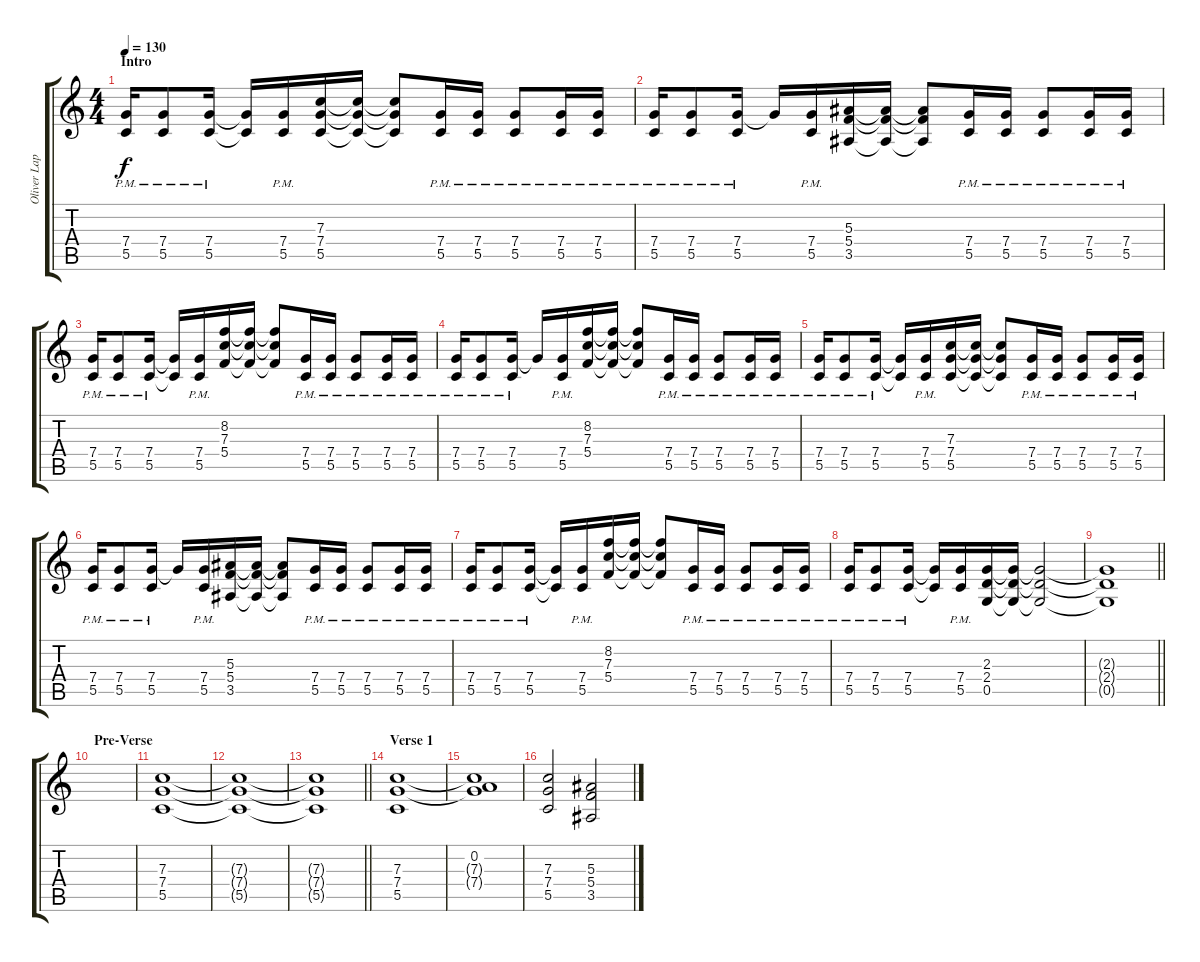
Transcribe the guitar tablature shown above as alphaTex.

\track ("Oliver Lapauze (Guitar 2)" "Oliver Lap") {instrument distortionguitar}
\staff {score tabs}
\tuning (D4 A3 F3 C3 G2 D2) {hide}
\ts (4 4)
\section ("" "Intro")
\tempo 130
\clef g2
\ks c
(7.4{pm} 5.5{pm}).16{dy f instrument distortionguitar} (7.4{pm} 5.5{pm}).8 (7.4{pm} 5.5{pm}).16 (7.4{t} 5.5{t}).16 (7.4{pm} 5.5{pm}).16 (7.3 7.4 5.5).16 (7.3{t} 7.4{t} 5.5{t}).16 (7.3{t} 7.4{t} 5.5{t}).8 (7.4{pm} 5.5{pm}).16 (7.4{pm} 5.5{pm}).16 (7.4{pm} 5.5{pm}).8 (7.4{pm} 5.5).16 (7.4{pm} 5.5{pm}).16 |
(7.4{pm} 5.5{pm}).16 (7.4{pm} 5.5{pm}).8 (7.4{pm} 5.5{pm}).16 7.4{t}.16 (7.4{pm} 5.5{pm}).16 (5.3 5.4 3.5).16 (5.3{t} 5.4{t} 3.5{t}).16 (5.3{t} 5.4{t} 3.5{t}).8 (7.4{pm} 5.5{pm}).16 (7.4{pm} 5.5{pm}).16 (7.4{pm} 5.5{pm}).8 (7.4{pm} 5.5{pm}).16 (7.4{pm} 5.5{pm}).16 |
(7.4{pm} 5.5{pm}).16 (7.4{pm} 5.5{pm}).8 (7.4{pm} 5.5{pm}).16 (7.4{t} 5.5{t}).16 (7.4{pm} 5.5{pm}).16 (8.2 7.3 5.4).16 (8.2{t} 7.3{t} 5.4{t}).16 (8.2{t} 7.3{t} 5.4{t}).8 (7.4{pm} 5.5{pm}).16 (7.4{pm} 5.5{pm}).16 (7.4{pm} 5.5{pm}).8 (7.4{pm} 5.5{pm}).16 (7.4{pm} 5.5{pm}).16 |
(7.4{pm} 5.5{pm}).16 (7.4{pm} 5.5{pm}).8 (7.4{pm} 5.5{pm}).16 7.4{t}.16 (7.4{pm} 5.5{pm}).16 (8.2 7.3 5.4).16 (8.2{t} 7.3{t} 5.4{t}).16 (8.2{t} 7.3{t} 5.4{t}).8 (7.4{pm} 5.5{pm}).16 (7.4{pm} 5.5{pm}).16 (7.4{pm} 5.5{pm}).8 (7.4{pm} 5.5{pm}).16 (7.4{pm} 5.5{pm}).16 |
(7.4{pm} 5.5{pm}).16 (7.4{pm} 5.5{pm}).8 (7.4{pm} 5.5{pm}).16 (7.4{t} 5.5{t}).16 (7.4{pm} 5.5{pm}).16 (7.3 7.4 5.5).16 (7.3{t} 7.4{t} 5.5{t}).16 (7.3{t} 7.4{t} 5.5{t}).8 (7.4{pm} 5.5{pm}).16 (7.4{pm} 5.5{pm}).16 (7.4{pm} 5.5{pm}).8 (7.4{pm} 5.5).16 (7.4{pm} 5.5{pm}).16 |
(7.4{pm} 5.5{pm}).16 (7.4{pm} 5.5{pm}).8 (7.4{pm} 5.5{pm}).16 7.4{t}.16 (7.4{pm} 5.5{pm}).16 (5.3 5.4 3.5).16 (5.3{t} 5.4{t} 3.5{t}).16 (5.3{t} 5.4{t} 3.5{t}).8 (7.4{pm} 5.5{pm}).16 (7.4{pm} 5.5{pm}).16 (7.4{pm} 5.5{pm}).8 (7.4{pm} 5.5{pm}).16 (7.4{pm} 5.5{pm}).16 |
(7.4{pm} 5.5{pm}).16 (7.4{pm} 5.5{pm}).8 (7.4{pm} 5.5{pm}).16 (7.4{t} 5.5{t}).16 (7.4{pm} 5.5{pm}).16 (8.2 7.3 5.4).16 (8.2{t} 7.3{t} 5.4{t}).16 (8.2{t} 7.3{t} 5.4{t}).8 (7.4{pm} 5.5{pm}).16 (7.4{pm} 5.5{pm}).16 (7.4{pm} 5.5{pm}).8 (7.4{pm} 5.5{pm}).16 (7.4{pm} 5.5{pm}).16 |
(7.4{pm} 5.5{pm}).16 (7.4{pm} 5.5{pm}).8 (7.4{pm} 5.5{pm}).16 (7.4{t} 5.5{t}).16 (7.4{pm} 5.5{pm}).16 (2.3 2.4 0.5).16{volume 0} (2.3{t} 2.4{t} 0.5{t}).16 (2.3{t} 2.4{t} 0.5{t}).2 |
\barLineRight lightlight
(2.3{t} 2.4{t} 0.5{t}).1 |
\section ("" "Pre-Verse")
|
(7.3 7.4 5.5).1{volume 11} |
(7.3{t} 7.4{t} 5.5{t}).1 |
\barLineRight lightlight
(7.3{t} 7.4{t} 5.5{t}).1 |
\section ("" "Verse 1")
(7.3 7.4 5.5).1 |
(0.2 7.3{t} 7.4{t}).1 |
(7.3 7.4 5.5).2 (5.3 5.4 3.5).2
